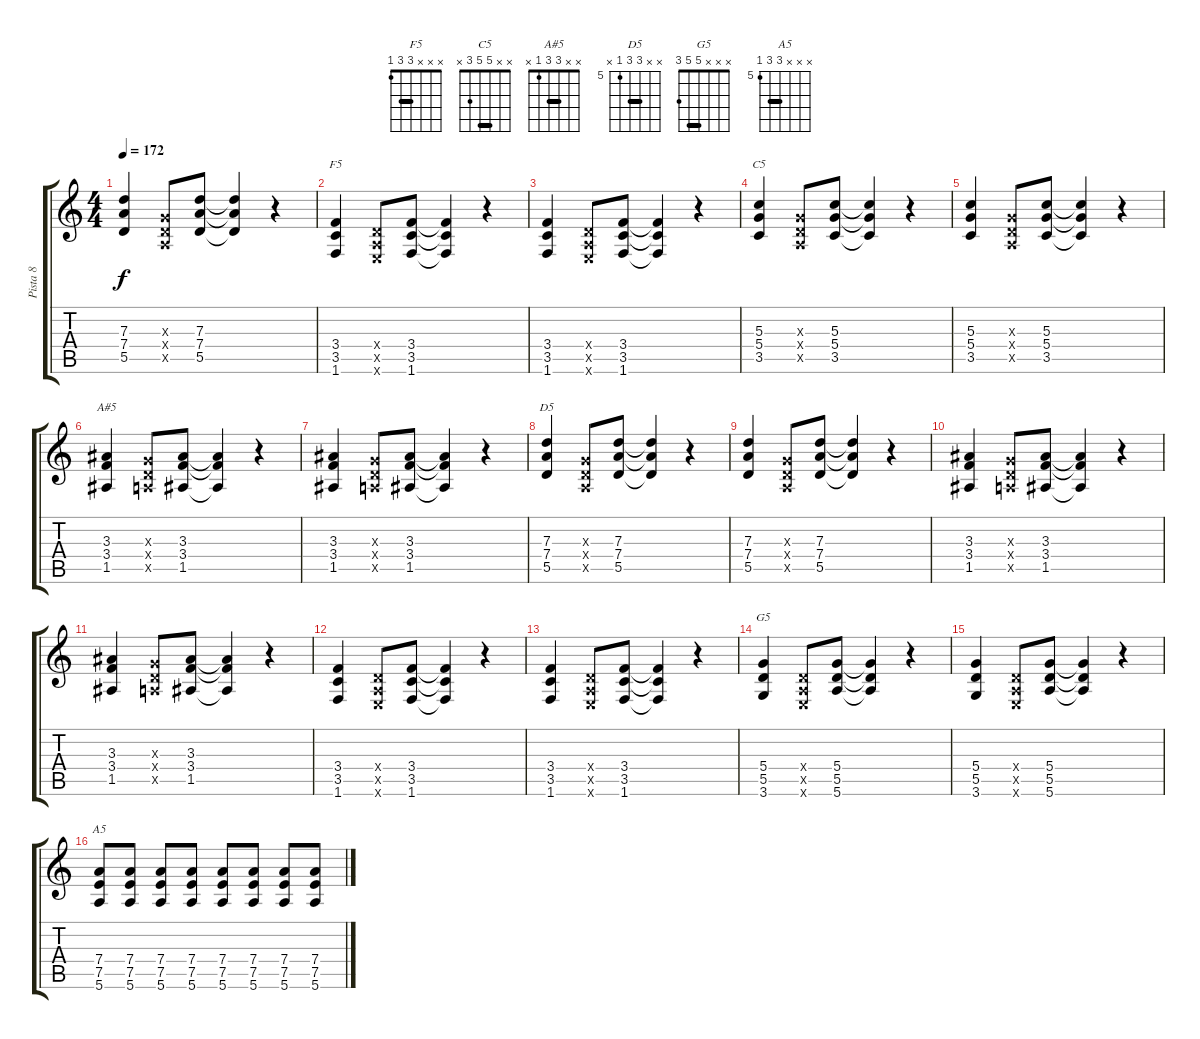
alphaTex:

\track ("Pista 8" "Pista 8") {instrument overdrivenguitar}
\staff {score tabs}
\tuning (E4 B3 G3 D3 A2 E2) {hide}
\chord ("F5" x x x 3 3 1) {barre 3}
\chord ("C5" x x 5 5 3 x) {barre 5}
\chord ("A#5" x x 3 3 1 x) {barre 3}
\chord ("D5" x x 7 7 5 x) {firstfret 5 barre 7}
\chord ("G5" x x x 5 5 3) {barre 5}
\chord ("A5" x x x 7 7 5) {firstfret 5 barre 7}
\ts (4 4)
\tempo 172
\clef g2
\ks c
(7.3 7.4 5.5).4{dy f} (0.3{x} 0.4{x} 0.5{x}).8 (7.3 7.4 5.5).8 (7.3{t} 7.4{t} 5.5{t}).4 r.4 |
(3.4 3.5 1.6).4{ch "F5" instrument overdrivenguitar} (0.4{x} 0.5{x} 0.6{x}).8 (3.4 3.5 1.6).8 (3.4{t} 3.5{t} 1.6{t}).4 r.4 |
(3.4 3.5 1.6).4 (0.4{x} 0.5{x} 0.6{x}).8 (3.4 3.5 1.6).8 (3.4{t} 3.5{t} 1.6{t}).4 r.4 |
(5.3 5.4 3.5).4{ch "C5"} (0.3{x} 0.4{x} 0.5{x}).8 (5.3 5.4 3.5).8 (5.3{t} 5.4{t} 3.5{t}).4 r.4 |
(5.3 5.4 3.5).4 (0.3{x} 0.4{x} 0.5{x}).8 (5.3 5.4 3.5).8 (5.3{t} 5.4{t} 3.5{t}).4 r.4 |
(3.3 3.4 1.5).4{ch "A#5"} (0.3{x} 0.4{x} 0.5{x}).8 (3.3 3.4 1.5).8 (3.3{t} 3.4{t} 1.5{t}).4 r.4 |
(3.3 3.4 1.5).4 (0.3{x} 0.4{x} 0.5{x}).8 (3.3 3.4 1.5).8 (3.3{t} 3.4{t} 1.5{t}).4 r.4 |
(7.3 7.4 5.5).4{ch "D5"} (0.3{x} 0.4{x} 0.5{x}).8 (7.3 7.4 5.5).8 (7.3{t} 7.4{t} 5.5{t}).4 r.4 |
(7.3 7.4 5.5).4 (0.3{x} 0.4{x} 0.5{x}).8 (7.3 7.4 5.5).8 (7.3{t} 7.4{t} 5.5{t}).4 r.4 |
(3.3 3.4 1.5).4 (0.3{x} 0.4{x} 0.5{x}).8 (3.3 3.4 1.5).8 (3.3{t} 3.4{t} 1.5{t}).4 r.4 |
(3.3 3.4 1.5).4 (0.3{x} 0.4{x} 0.5{x}).8 (3.3 3.4 1.5).8 (3.3{t} 3.4{t} 1.5{t}).4 r.4 |
(3.4 3.5 1.6).4{instrument overdrivenguitar} (0.4{x} 0.5{x} 0.6{x}).8 (3.4 3.5 1.6).8 (3.4{t} 3.5{t} 1.6{t}).4 r.4 |
(3.4 3.5 1.6).4 (0.4{x} 0.5{x} 0.6{x}).8 (3.4 3.5 1.6).8 (3.4{t} 3.5{t} 1.6{t}).4 r.4 |
(5.4 5.5 3.6).4{ch "G5"} (0.4{x} 0.5{x} 0.6{x}).8 (5.4 5.5 5.6).8 (5.4{t} 5.5{t} 5.6{t}).4 r.4 |
(5.4 5.5 3.6).4 (0.4{x} 0.5{x} 0.6{x}).8 (5.4 5.5 5.6).8 (5.4{t} 5.5{t} 5.6{t}).4 r.4 |
(7.4 7.5 5.6).8{ch "A5"} (7.4 7.5 5.6).8 (7.4 7.5 5.6).8 (7.4 7.5 5.6).8 (7.4 7.5 5.6).8 (7.4 7.5 5.6).8 (7.4 7.5 5.6).8 (7.4 7.5 5.6).8
